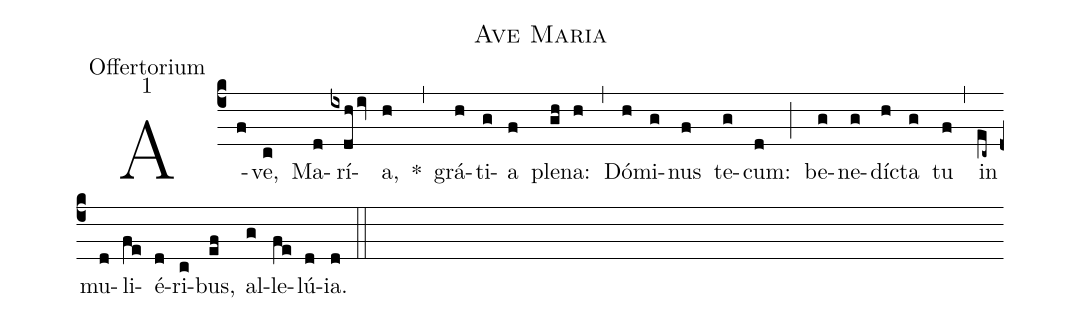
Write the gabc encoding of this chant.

name:Ave Maria;
office-part:Offertorium;
mode:1;
%%
(c4) A(f)ve,(c) Ma(d)rí(ixdhiv)a,(h) *(,) grá(h)ti(g)a(f) ple(gh)na:(h) (,) Dó(h)mi(g)nus(f) te(g)cum:(d) (;) be(g)ne(g)díc(h)ta(g) tu(f) (,) in(ec~) mu(d)li(fe)é(d)ri(c)bus,(ef) al(g)le(fe)lú(d)ia.(d) (::)
